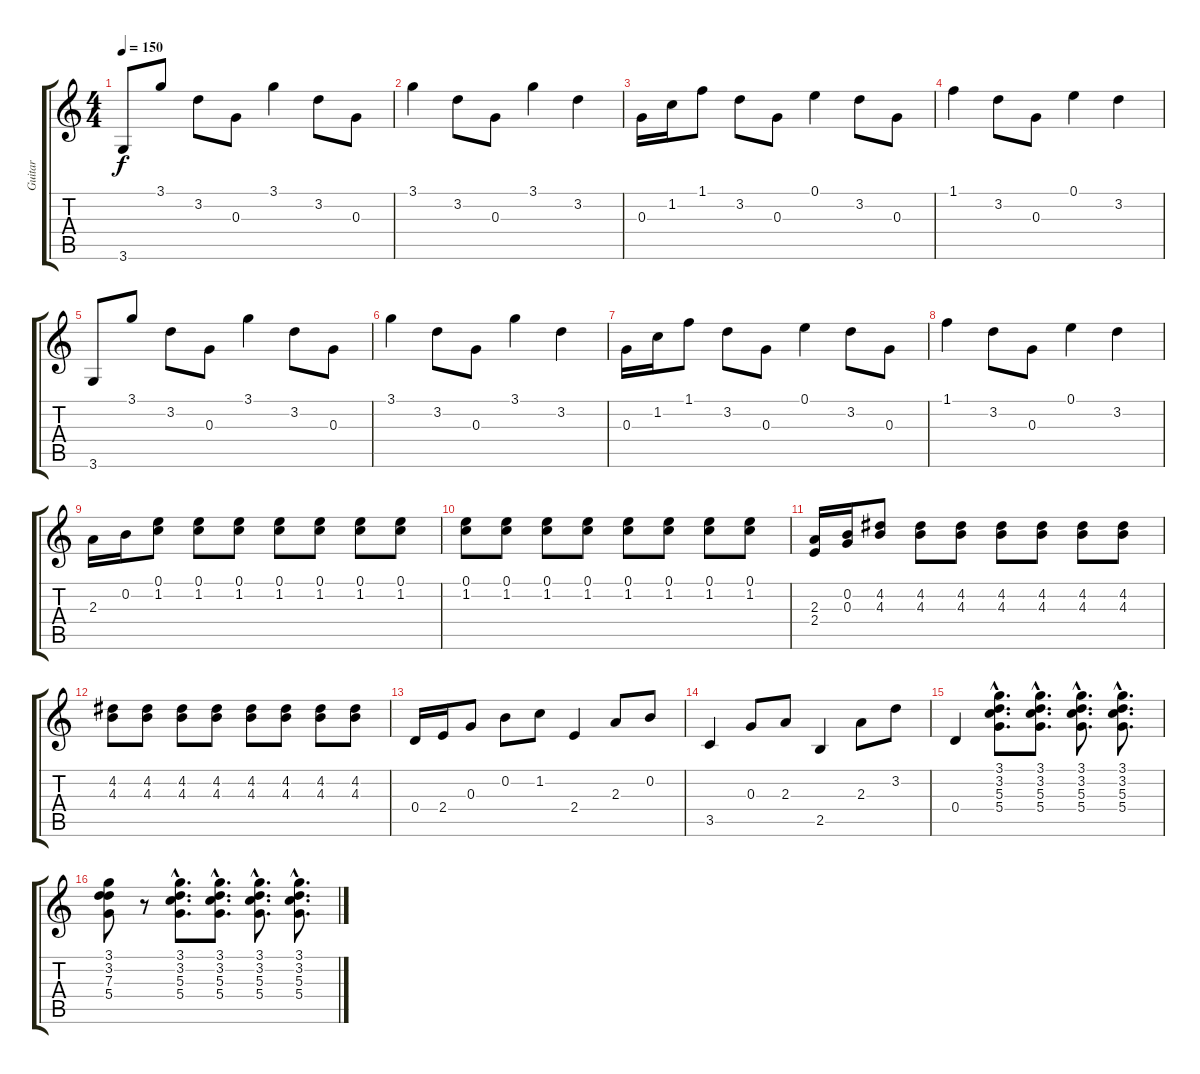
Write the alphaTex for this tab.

\track ("Guitar" "Guitar") {instrument electricguitarjazz}
\staff {score tabs}
\tuning (E4 B3 G3 D3 A2 E2) {hide}
\ts (4 4)
\tempo 150
\clef g2
\ks c
3.6.8{dy f} 3.1.8 3.2.8 0.3.8 3.1.4 3.2.8 0.3.8 |
3.1.4 3.2.8 0.3.8 3.1.4 3.2.4 |
0.3.16 1.2.16 1.1.8 3.2.8 0.3.8 0.1.4 3.2.8 0.3.8 |
1.1.4 3.2.8 0.3.8 0.1.4 3.2.4 |
3.6.8 3.1.8 3.2.8 0.3.8 3.1.4 3.2.8 0.3.8 |
3.1.4 3.2.8 0.3.8 3.1.4 3.2.4 |
0.3.16 1.2.16 1.1.8 3.2.8 0.3.8 0.1.4 3.2.8 0.3.8 |
1.1.4 3.2.8 0.3.8 0.1.4 3.2.4 |
2.3.16 0.2.16 (0.1 1.2).8 (0.1 1.2).8 (0.1 1.2).8 (0.1 1.2).8 (0.1 1.2).8 (0.1 1.2).8 (0.1 1.2).8 |
(0.1 1.2).8 (0.1 1.2).8 (0.1 1.2).8 (0.1 1.2).8 (0.1 1.2).8 (0.1 1.2).8 (0.1 1.2).8 (0.1 1.2).8 |
(2.3 2.4).16 (0.2 0.3).16 (4.2 4.3).8 (4.2 4.3).8 (4.2 4.3).8 (4.2 4.3).8 (4.2 4.3).8 (4.2 4.3).8 (4.2 4.3).8 |
(4.2 4.3).8 (4.2 4.3).8 (4.2 4.3).8 (4.2 4.3).8 (4.2 4.3).8 (4.2 4.3).8 (4.2 4.3).8 (4.2 4.3).8 |
0.4.16 2.4.16 0.3.8 0.2.8 1.2.8 2.4.4 2.3.8 0.2.8 |
3.5.4 0.3.8 2.3.8 2.5.4 2.3.8 3.2.8 |
0.4.4 (3.1{hac} 3.2{hac} 5.3{hac} 5.4{hac}).8{d} (3.1{hac} 3.2{hac} 5.3{hac} 5.4{hac}).8{d} (3.1{hac} 3.2{hac} 5.3{hac} 5.4{hac}).8{d} (3.1{hac} 3.2{hac} 5.3{hac} 5.4{hac}).8{d} |
(3.1 3.2 7.3 5.4).8 r.8 (3.1{hac} 3.2{hac} 5.3{hac} 5.4{hac}).8{d} (3.1{hac} 3.2{hac} 5.3{hac} 5.4{hac}).8{d} (3.1{hac} 3.2{hac} 5.3{hac} 5.4{hac}).8{d} (3.1{hac} 3.2{hac} 5.3{hac} 5.4{hac}).8{d}
